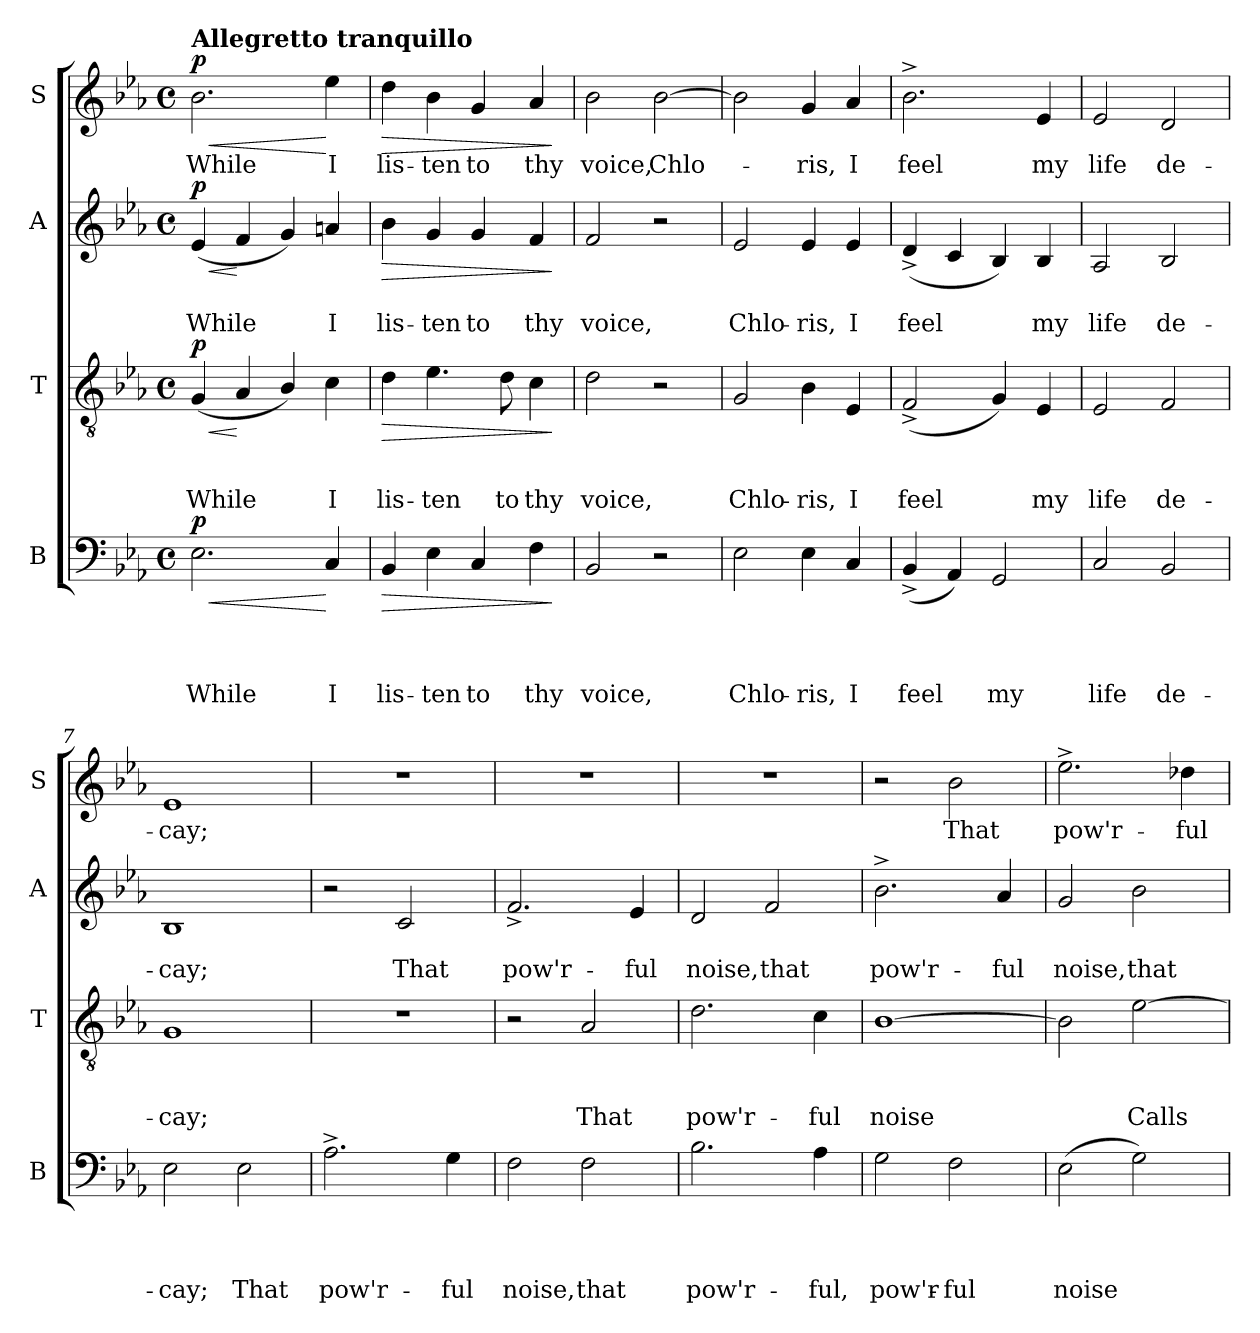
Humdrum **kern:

**kern	**text	**text	**text	**text	**dynam	**kern	**text	**text	**text	**dynam	**kern	**text	**text	**dynam	**kern	**text	**dynam
*part4	*part4	*part4	*part4	*part4	*part4	*part3	*part3	*part3	*part3	*part3	*part2	*part2	*part2	*part2	*part1	*part1	*part1
*staff4	*staff4	*staff4	*staff4	*staff4	*staff4	*staff3	*staff3	*staff3	*staff3	*staff3	*staff2	*staff2	*staff2	*staff2	*staff1	*staff1	*staff1
*I"B	*	*	*	*	*	*I"T	*	*	*	*	*I"A	*	*	*	*I"S	*	*
*I'B	*	*	*	*	*	*I'T	*	*	*	*	*I'A	*	*	*	*I'S	*	*
*clefF4	*	*	*	*	*	*clefGv2	*	*	*	*	*clefG2	*	*	*	*clefG2	*	*
*k[b-e-a-]	*	*	*	*	*	*k[b-e-a-]	*	*	*	*	*k[b-e-a-]	*	*	*	*k[b-e-a-]	*	*
*E-:	*	*	*	*	*	*E-:	*	*	*	*	*E-:	*	*	*	*E-:	*	*
*M4/4	*	*	*	*	*	*M4/4	*	*	*	*	*M4/4	*	*	*	*M4/4	*	*
*met(c)	*	*	*	*	*	*met(c)	*	*	*	*	*met(c)	*	*	*	*met(c)	*	*
=1	=1	=1	=1	=1	=1	=1	=1	=1	=1	=1	=1	=1	=1	=1	=1	=1	=1
!	!	!	!	!	!	!	!	!	!	!	!	!	!	!	!LO:TX:a:B:t=Allegretto tranquillo	!	!
!	!	!	!	!LO:LY:b	!LO:HP:b	!	!	!	!LO:LY:b	!LO:HP:b	!	!	!LO:LY:b	!LO:HP:b	!	!LO:LY:b	!LO:HP:b
!	!	!	!	!	!LO:DY:n=1:a	!	!	!	!	!LO:DY:n=1:a	!	!	!	!LO:DY:n=1:a	!	!	!LO:DY:n=1:a
2.E-\	.	.	.	While	< p	(<4G/	.	.	While	< p	(<4e-/	.	While	< p	2.b-\	While	< p
.	.	.	.	.	.	4A-/	.	.	.	[	4f/	.	.	[	.	.	.
.	.	.	.	.	.	4B-/)	.	.	.	.	4g/)	.	.	.	.	.	.
!	!	!	!	!LO:LY:b	!	!	!	!	!LO:LY:b	!	!	!	!LO:LY:b	!	!	!LO:LY:b	!
4C/	.	.	.	I	[	4c\	.	.	I	.	4an/	.	I	.	4ee-\	I	[
=2	=2	=2	=2	=2	=2	=2	=2	=2	=2	=2	=2	=2	=2	=2	=2	=2	=2
!	!	!	!	!LO:LY:b	!LO:HP:b	!	!	!	!LO:LY:b	!LO:HP:b	!	!	!LO:LY:b	!LO:HP:b	!	!LO:LY:b	!LO:HP:b
4BB-/	.	.	.	lis-	>	4d\	.	.	lis-	>	4b-\	.	lis-	>	4dd\	lis-	>
!	!	!	!	!LO:LY:b	!	!	!	!	!LO:LY:b	!	!	!	!LO:LY:b	!	!	!LO:LY:b	!
4E-\	.	.	.	-ten	.	4.e-\	.	.	-ten	.	4g/	.	-ten	.	4b-\	-ten	.
!	!	!	!	!LO:LY:b	!	!	!	!	!	!	!	!	!LO:LY:b	!	!	!LO:LY:b	!
4C/	.	.	.	to	.	.	.	.	.	.	4g/	.	to	.	4g/	to	.
!	!	!	!	!	!	!	!	!	!LO:LY:b	!	!	!	!	!	!	!	!
.	.	.	.	.	.	8d\	.	.	to	.	.	.	.	.	.	.	.
!	!	!	!	!LO:LY:b	!	!	!	!	!LO:LY:b	!	!	!	!LO:LY:b	!	!	!LO:LY:b	!
4F\	.	.	.	thy	.	4c\	.	.	thy	.	4f/	.	thy	.	4a-i/	thy	.
.	.	.	.	.	]	.	.	.	.	]	.	.	.	]	.	.	]
=3	=3	=3	=3	=3	=3	=3	=3	=3	=3	=3	=3	=3	=3	=3	=3	=3	=3
!	!	!	!	!LO:LY:b	!	!	!	!	!LO:LY:b	!	!	!	!LO:LY:b	!	!	!LO:LY:b	!
2BB-/	.	.	.	voice,	.	2d\	.	.	voice,	.	2f/	.	voice,	.	2b-\	voice,	.
!	!	!	!	!	!	!	!	!	!	!	!	!	!	!	!	!LO:LY:b	!
2r	.	.	.	.	.	2r	.	.	.	.	2r	.	.	.	[>2b-\	Chlo-	.
=4	=4	=4	=4	=4	=4	=4	=4	=4	=4	=4	=4	=4	=4	=4	=4	=4	=4
!	!	!	!	!LO:LY:b	!	!	!	!	!LO:LY:b	!	!	!	!LO:LY:b	!	!	!	!
2E-\	.	.	.	Chlo-	.	2G/	.	.	Chlo-	.	2e-/	.	Chlo-	.	2b-\]	.	.
!	!	!	!	!LO:LY:b	!	!	!	!	!LO:LY:b	!	!	!	!LO:LY:b	!	!	!LO:LY:b	!
4E-\	.	.	.	-ris,	.	4B-\	.	.	-ris,	.	4e-/	.	-ris,	.	4g/	-ris,	.
!	!	!	!	!LO:LY:b	!	!	!	!	!LO:LY:b	!	!	!	!LO:LY:b	!	!	!LO:LY:b	!
4C/	.	.	.	I	.	4E-/	.	.	I	.	4e-/	.	I	.	4a-/	I	.
=5	=5	=5	=5	=5	=5	=5	=5	=5	=5	=5	=5	=5	=5	=5	=5	=5	=5
!	!	!	!	!LO:LY:b	!	!	!	!	!LO:LY:b	!	!	!	!LO:LY:b	!	!	!LO:LY:b	!
(<4BB-^</	.	.	.	feel	.	(<2F^</	.	.	feel	.	(<4d^</	.	feel	.	2.b-^>\	feel	.
4AA-/)	.	.	.	.	.	.	.	.	.	.	4c/	.	.	.	.	.	.
!	!	!	!	!LO:LY:b	!	!	!	!	!	!	!	!	!	!	!	!	!
2GG/	.	.	.	my	.	4G/)	.	.	.	.	4B-/)	.	.	.	.	.	.
!	!	!	!	!	!	!	!	!	!LO:LY:b	!	!	!	!LO:LY:b	!	!	!LO:LY:b	!
.	.	.	.	.	.	4E-/	.	.	my	.	4B-/	.	my	.	4e-/	my	.
=6	=6	=6	=6	=6	=6	=6	=6	=6	=6	=6	=6	=6	=6	=6	=6	=6	=6
!	!	!	!	!LO:LY:b	!	!	!	!	!LO:LY:b	!	!	!	!LO:LY:b	!	!	!LO:LY:b	!
2C/	.	.	.	life	.	2E-/	.	.	life	.	2A-/	.	life	.	2e-/	life	.
!	!	!	!	!LO:LY:b	!	!	!	!	!LO:LY:b	!	!	!	!LO:LY:b	!	!	!LO:LY:b	!
2BB-/	.	.	.	de-	.	2F/	.	.	de-	.	2B-/	.	de-	.	2d/	de-	.
!!LO:PB:g=z
=7	=7	=7	=7	=7	=7	=7	=7	=7	=7	=7	=7	=7	=7	=7	=7	=7	=7
!	!	!	!	!LO:LY:b	!	!	!	!	!LO:LY:b	!	!	!	!LO:LY:b	!	!	!LO:LY:b	!
2E-\	.	.	.	-cay;	.	1G	.	.	-cay;	.	1B-	.	-cay;	.	1e-	-cay;	.
!	!	!	!	!LO:LY:b	!	!	!	!	!	!	!	!	!	!	!	!	!
2E-\	.	.	.	That	.	.	.	.	.	.	.	.	.	.	.	.	.
=8	=8	=8	=8	=8	=8	=8	=8	=8	=8	=8	=8	=8	=8	=8	=8	=8	=8
!	!	!	!	!LO:LY:b	!	!	!	!	!	!	!	!	!	!	!	!	!
2.A-^>\	.	.	.	pow'r-	.	1r	.	.	.	.	2r	.	.	.	1r	.	.
!	!	!	!	!	!	!	!	!	!	!	!	!	!LO:LY:b	!	!	!	!
.	.	.	.	.	.	.	.	.	.	.	2c/	.	That	.	.	.	.
!	!	!	!	!LO:LY:b	!	!	!	!	!	!	!	!	!	!	!	!	!
4G\	.	.	.	-ful	.	.	.	.	.	.	.	.	.	.	.	.	.
=9	=9	=9	=9	=9	=9	=9	=9	=9	=9	=9	=9	=9	=9	=9	=9	=9	=9
!	!	!	!	!LO:LY:b	!	!	!	!	!	!	!	!	!LO:LY:b	!	!	!	!
2F\	.	.	.	noise,	.	2r	.	.	.	.	2.f^</	.	pow'r-	.	1r	.	.
!	!	!	!	!LO:LY:b	!	!	!	!	!LO:LY:b	!	!	!	!	!	!	!	!
2F\	.	.	.	that	.	2A-/	.	.	That	.	.	.	.	.	.	.	.
!	!	!	!	!	!	!	!	!	!	!	!	!	!LO:LY:b	!	!	!	!
.	.	.	.	.	.	.	.	.	.	.	4e-/	.	-ful	.	.	.	.
=10	=10	=10	=10	=10	=10	=10	=10	=10	=10	=10	=10	=10	=10	=10	=10	=10	=10
!	!	!	!	!LO:LY:b	!	!	!	!	!LO:LY:b	!	!	!	!LO:LY:b	!	!	!	!
2.B-\	.	.	.	pow'r-	.	2.d\	.	.	pow'r-	.	2d/	.	noise,	.	1r	.	.
!	!	!	!	!	!	!	!	!	!	!	!	!	!LO:LY:b	!	!	!	!
.	.	.	.	.	.	.	.	.	.	.	2f/	.	that	.	.	.	.
!	!	!	!	!LO:LY:b	!	!	!	!	!LO:LY:b	!	!	!	!	!	!	!	!
4A-\	.	.	.	-ful,	.	4c\	.	.	-ful	.	.	.	.	.	.	.	.
=11	=11	=11	=11	=11	=11	=11	=11	=11	=11	=11	=11	=11	=11	=11	=11	=11	=11
!	!	!	!	!LO:LY:b	!	!	!	!	!LO:LY:b	!	!	!	!LO:LY:b	!	!	!	!
2G\	.	.	.	pow'r-	.	[>1B-	.	.	noise	.	2.b-^>\	.	pow'r-	.	2r	.	.
!	!	!	!	!LO:LY:b	!	!	!	!	!	!	!	!	!	!	!	!LO:LY:b	!
2F\	.	.	.	-ful	.	.	.	.	.	.	.	.	.	.	2b-\	That	.
!	!	!	!	!	!	!	!	!	!	!	!	!	!LO:LY:b	!	!	!	!
.	.	.	.	.	.	.	.	.	.	.	4a-/	.	-ful	.	.	.	.
=12	=12	=12	=12	=12	=12	=12	=12	=12	=12	=12	=12	=12	=12	=12	=12	=12	=12
!	!	!	!	!LO:LY:b	!	!	!	!	!	!	!	!	!LO:LY:b	!	!	!LO:LY:b	!
(>2E-\	.	.	.	noise	.	2B-\]	.	.	.	.	2g/	.	noise,	.	2.ee-^>\	pow'r-	.
!	!	!	!	!	!	!	!	!	!LO:LY:b	!	!	!	!LO:LY:b	!	!	!	!
2G\)	.	.	.	.	.	[<2e-\	.	.	Calls	.	2b-\	.	that	.	.	.	.
!	!	!	!	!	!	!	!	!	!	!	!	!	!	!	!	!LO:LY:b	!
.	.	.	.	.	.	.	.	.	.	.	.	.	.	.	4dd-X\	-ful	.
=	=	=	=	=	=	=	=	=	=	=	=	=	=	=	=	=	=
*-	*-	*-	*-	*-	*-	*-	*-	*-	*-	*-	*-	*-	*-	*-	*-	*-	*-
